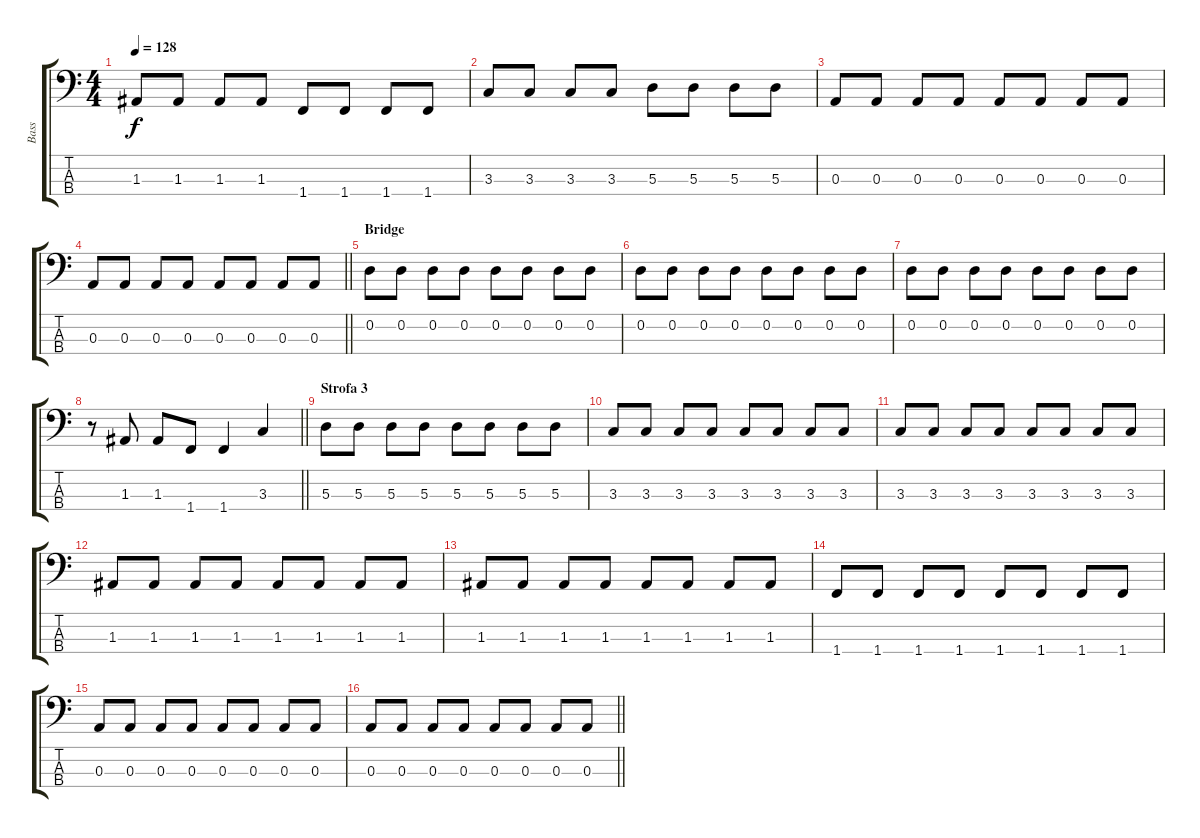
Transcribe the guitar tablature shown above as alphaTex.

\track ("Bass" "Bass") {instrument electricbassfinger}
\staff {score tabs}
\tuning (G2 D2 A1 E1) {hide}
\ts (4 4)
\tempo 128
\clef f4
\ks c
1.3.8{dy f} 1.3.8 1.3.8 1.3.8 1.4.8 1.4.8 1.4.8 1.4.8 |
3.3.8 3.3.8 3.3.8 3.3.8 5.3.8 5.3.8 5.3.8 5.3.8 |
0.3.8 0.3.8 0.3.8 0.3.8 0.3.8 0.3.8 0.3.8 0.3.8 |
\barLineRight lightlight
0.3.8 0.3.8 0.3.8 0.3.8 0.3.8 0.3.8 0.3.8 0.3.8 |
\section ("" "Bridge")
0.2.8 0.2.8 0.2.8 0.2.8 0.2.8 0.2.8 0.2.8 0.2.8 |
0.2.8 0.2.8 0.2.8 0.2.8 0.2.8 0.2.8 0.2.8 0.2.8 |
0.2.8 0.2.8 0.2.8 0.2.8 0.2.8 0.2.8 0.2.8 0.2.8 |
\barLineRight lightlight
r.8 1.3.8 1.3.8 1.4.8 1.4.4 3.3.4 |
\section ("" "Strofa 3")
5.3.8 5.3.8 5.3.8 5.3.8 5.3.8 5.3.8 5.3.8 5.3.8 |
3.3.8 3.3.8 3.3.8 3.3.8 3.3.8 3.3.8 3.3.8 3.3.8 |
3.3.8 3.3.8 3.3.8 3.3.8 3.3.8 3.3.8 3.3.8 3.3.8 |
1.3.8 1.3.8 1.3.8 1.3.8 1.3.8 1.3.8 1.3.8 1.3.8 |
1.3.8 1.3.8 1.3.8 1.3.8 1.3.8 1.3.8 1.3.8 1.3.8 |
1.4.8 1.4.8 1.4.8 1.4.8 1.4.8 1.4.8 1.4.8 1.4.8 |
0.3.8 0.3.8 0.3.8 0.3.8 0.3.8 0.3.8 0.3.8 0.3.8 |
\barLineRight lightlight
0.3.8 0.3.8 0.3.8 0.3.8 0.3.8 0.3.8 0.3.8 0.3.8
